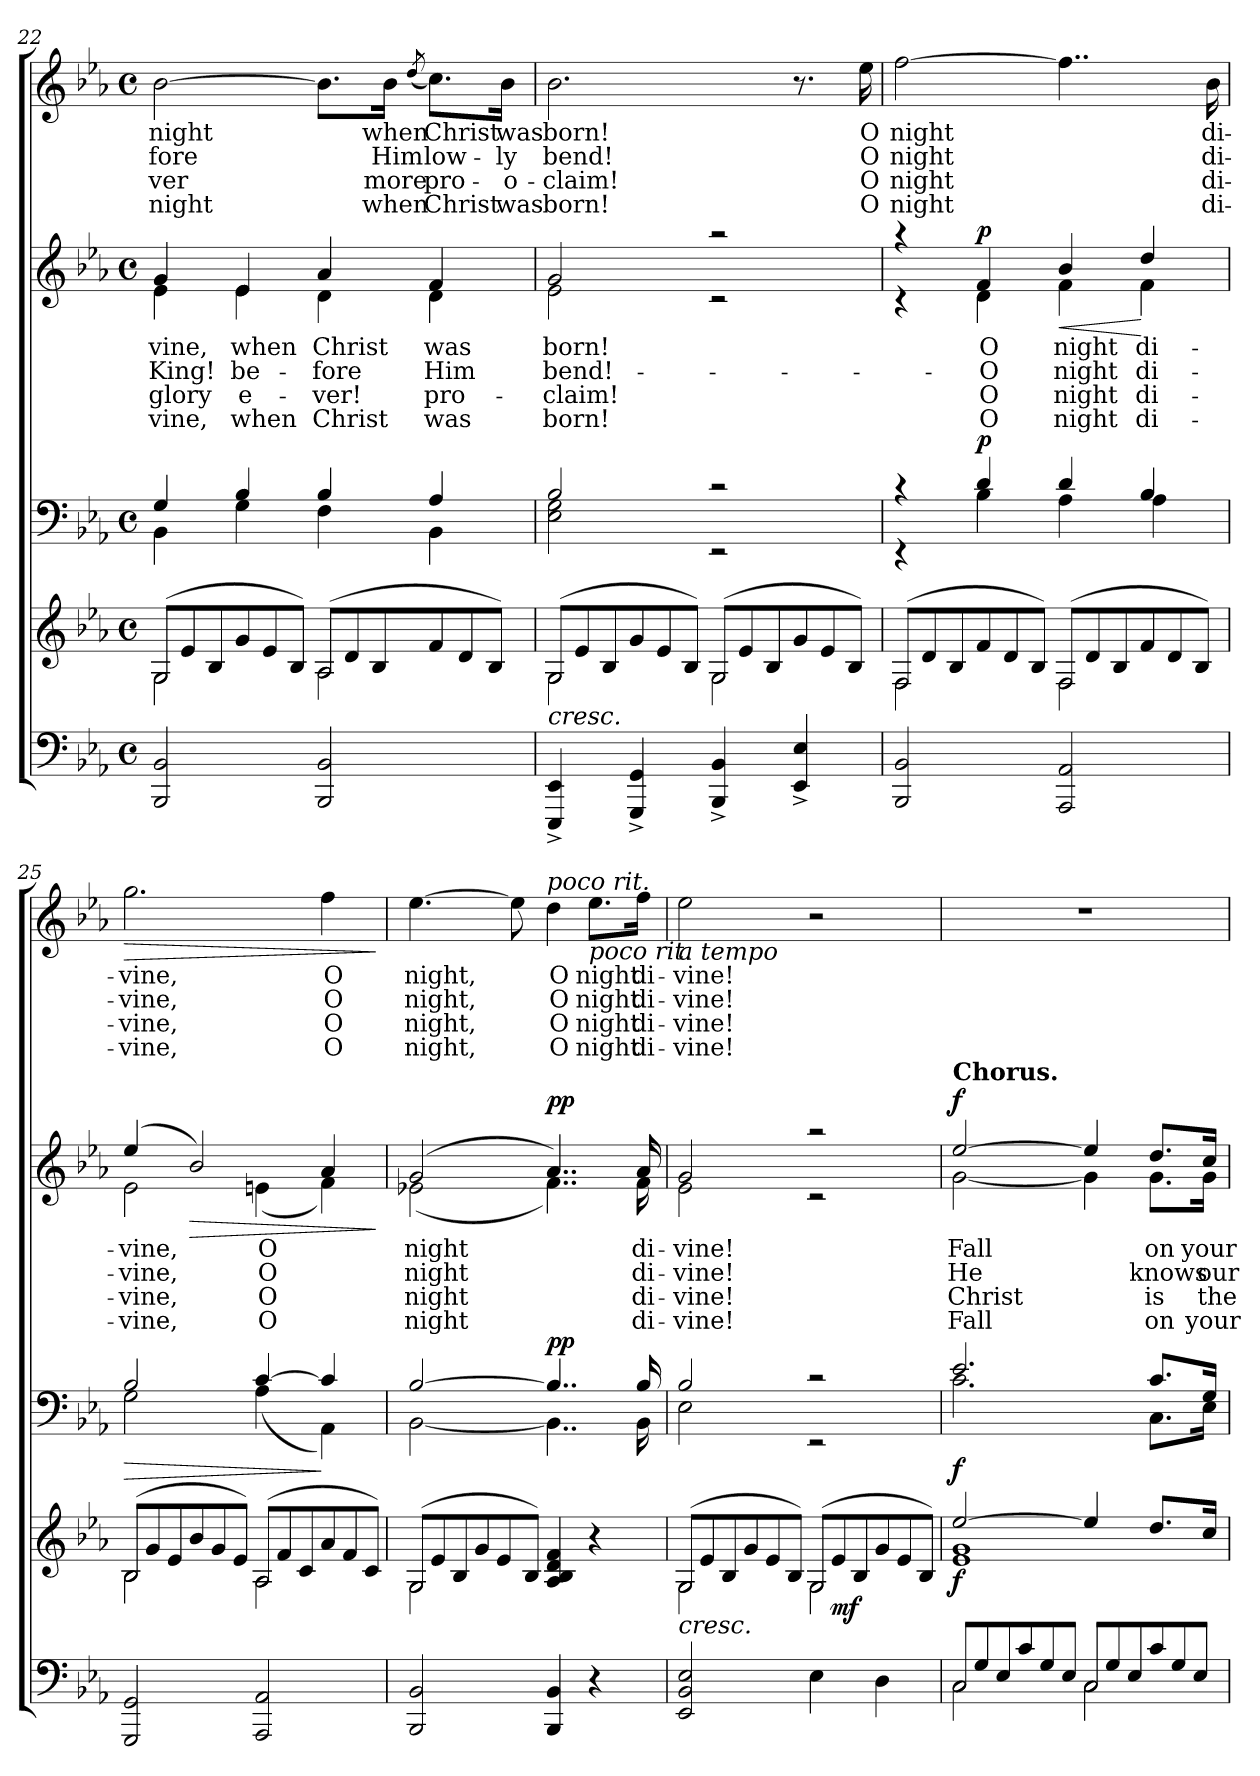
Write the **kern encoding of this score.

**kern	**kern	**dynam	**kern	**dynam	**kern	**text	**text	**text	**text	**dynam	**kern	**text	**text	**text	**text	**dynam
*part4	*part4	*part4	*part3	*part3	*part2	*part2	*part2	*part2	*part2	*part2	*part1	*part1	*part1	*part1	*part1	*part1
*staff5	*staff4	*staff4/5	*staff3	*staff3	*staff2	*staff2	*staff2	*staff2	*staff2	*staff2	*staff1	*staff1	*staff1	*staff1	*staff1	*staff1
!!LO:PB:g=z
*clefF4	*clefG2	*	*clefF4	*	*clefG2	*	*	*	*	*	*clefG2	*	*	*	*	*
*k[b-e-a-]	*k[b-e-a-]	*	*k[b-e-a-]	*	*k[b-e-a-]	*	*	*	*	*	*k[b-e-a-]	*	*	*	*	*
*E-:	*E-:	*	*E-:	*	*E-:	*	*	*	*	*	*E-:	*	*	*	*	*
*M4/4	*M4/4	*	*M4/4	*	*M4/4	*	*	*	*	*	*M4/4	*	*	*	*	*
*met(c)	*met(c)	*	*met(c)	*	*met(c)	*	*	*	*	*	*met(c)	*	*	*	*	*
*	*Xtuplet	*	*	*	*	*	*	*	*	*	*	*	*	*	*	*
=22	=22	=22	=22	=22	=22	=22	=22	=22	=22	=22	=22	=22	=22	=22	=22	=22
*	*^	*	*	*	*	*	*	*	*	*	*	*	*	*	*	*
!	!LO:N:head=open	!LO:N:head=open	!	!	!	!	!LO:LY:b	!LO:LY:b	!LO:LY:b	!LO:LY:b	!	!	!LO:LY:b	!LO:LY:b	!LO:LY:b	!LO:LY:b	!
*	*	*	*	*^	*	*^	*	*	*	*	*	*	*	*	*	*	*
2BBB-/ 2BB-/	(>12G/L	4G\	.	4G/	4BB-\	.	4g/	4e-\	-vine,	King!	glory	-vine,	.	[2b-\	night	-fore	-ver	night	.
.	12e-/	.	.	.	.	.	.	.	.	.	.	.	.	.	.	.	.	.	.
.	12B-/	.	.	.	.	.	.	.	.	.	.	.	.	.	.	.	.	.	.
!	!	!	!	!	!	!	!	!	!LO:LY:b	!LO:LY:b	!LO:LY:b	!LO:LY:b	!	!	!	!	!	!	!
.	12g/	4ryy	.	4B-/	4G\	.	4e-/	4e-\	when	be-	e-	when	.	.	.	.	.	.	.
.	12e-/	.	.	.	.	.	.	.	.	.	.	.	.	.	.	.	.	.	.
.	12B-/J)	.	.	.	.	.	.	.	.	.	.	.	.	.	.	.	.	.	.
!	!LO:N:head=open	!LO:N:head=open	!	!	!	!	!	!	!LO:LY:b	!LO:LY:b	!LO:LY:b	!LO:LY:b	!	!	!	!	!	!	!
2BBB-/ 2BB-/	(>12A-/L	4A-\	.	4B-/	4F\	.	4a-/	4d\	Christ	-fore	-ver!	Christ	.	8.b-\L]	.	.	.	.	.
.	12d/	.	.	.	.	.	.	.	.	.	.	.	.	.	.	.	.	.	.
.	12B-/	.	.	.	.	.	.	.	.	.	.	.	.	.	.	.	.	.	.
!	!	!	!	!	!	!	!	!	!	!	!	!	!	!	!LO:LY:b	!LO:LY:b	!LO:LY:b	!LO:LY:b	!
.	.	.	.	.	.	.	.	.	.	.	.	.	.	16b-\Jk	when	Him	more	when	.
.	.	.	.	.	.	.	.	.	.	.	.	.	.	(<8qdd/	.	.	.	.	.
!	!	!	!	!	!	!	!	!	!LO:LY:b	!LO:LY:b	!LO:LY:b	!LO:LY:b	!	!	!LO:LY:b	!LO:LY:b	!LO:LY:b	!LO:LY:b	!
.	12f/	4ryy	.	4A-/	4BB-\	.	4f/	4d\	was	Him	pro-	was	.	8.cc\L)	Christ	low-	pro-	Christ	.
.	12d/	.	.	.	.	.	.	.	.	.	.	.	.	.	.	.	.	.	.
.	12B-/J)	.	.	.	.	.	.	.	.	.	.	.	.	.	.	.	.	.	.
!	!	!	!	!	!	!	!	!	!	!	!	!	!	!	!LO:LY:b	!LO:LY:b	!LO:LY:b	!LO:LY:b	!
.	.	.	.	.	.	.	.	.	.	.	.	.	.	16b-\Jk	was	-ly	-o-	was	.
=23	=23	=23	=23	=23	=23	=23	=23	=23	=23	=23	=23	=23	=23	=23	=23	=23	=23	=23	=23
!	!LO:TX:b:i:t=cresc.	!	!	!	!	!	!	!	!	!	!	!	!	!	!	!	!	!	!
!	!LO:N:head=open	!LO:N:head=open	!	!	!	!	!	!	!LO:LY:b	!LO:LY:b	!LO:LY:b	!LO:LY:b	!	!	!LO:LY:b	!LO:LY:b	!LO:LY:b	!LO:LY:b	!
4EEE-/^< 4EE-/^<	(>12G/L	4G\	.	2B-/	2E-\ 2G\	.	2g/	2e-\	born!	bend!-	-claim!	born!	.	2.b-\	born!	bend!	-claim!	born!	.
.	12e-/	.	.	.	.	.	.	.	.	.	.	.	.	.	.	.	.	.	.
.	12B-/	.	.	.	.	.	.	.	.	.	.	.	.	.	.	.	.	.	.
4GGG/^< 4GG/^<	12g/	4ryy	.	.	.	.	.	.	.	.	.	.	.	.	.	.	.	.	.
.	12e-/	.	.	.	.	.	.	.	.	.	.	.	.	.	.	.	.	.	.
.	12B-/J)	.	.	.	.	.	.	.	.	.	.	.	.	.	.	.	.	.	.
!	!LO:N:head=open	!LO:N:head=open	!	!	!	!	!	!	!	!	!	!	!	!	!	!	!	!	!
4BBB-/^< 4BB-/^<	(>12G/L	4G\	.	2rc	2rEE	.	2raa	2rc	.	.	.	.	.	.	.	.	.	.	.
.	12e-/	.	.	.	.	.	.	.	.	.	.	.	.	.	.	.	.	.	.
.	12B-/	.	.	.	.	.	.	.	.	.	.	.	.	.	.	.	.	.	.
4EE-/^< 4E-/^<	12g/	4ryy	.	.	.	.	.	.	.	.	.	.	.	8.r	.	.	.	.	.
.	12e-/	.	.	.	.	.	.	.	.	.	.	.	.	.	.	.	.	.	.
.	12B-/J)	.	.	.	.	.	.	.	.	.	.	.	.	.	.	.	.	.	.
!	!	!	!	!	!	!	!	!	!	!	!	!	!	!	!LO:LY:b	!LO:LY:b	!LO:LY:b	!LO:LY:b	!
.	.	.	.	.	.	.	.	.	.	.	.	.	.	16ee-\	O	O	O	O	.
=24	=24	=24	=24	=24	=24	=24	=24	=24	=24	=24	=24	=24	=24	=24	=24	=24	=24	=24	=24
!	!LO:N:head=open	!LO:N:head=open	!	!	!	!	!	!	!	!	!	!	!	!	!LO:LY:b	!LO:LY:b	!LO:LY:b	!LO:LY:b	!
2BBB-/ 2BB-/	(>12F/L	4F\	.	4rc	4rEE	.	4raa	4rc	.	.	.	.	.	[2ff\	night	night	night	night	.
.	12d/	.	.	.	.	.	.	.	.	.	.	.	.	.	.	.	.	.	.
.	12B-/	.	.	.	.	.	.	.	.	.	.	.	.	.	.	.	.	.	.
!	!	!	!	!	!	!LO:DY:a	!	!	!LO:LY:b	!LO:LY:b	!LO:LY:b	!LO:LY:b	!LO:DY:b	!	!	!	!	!	!
.	12f/	4ryy	.	4d/	4B-\	p	4f/	4d\	O	-O	O	O	p	.	.	.	.	.	.
.	12d/	.	.	.	.	.	.	.	.	.	.	.	.	.	.	.	.	.	.
.	12B-/J)	.	.	.	.	.	.	.	.	.	.	.	.	.	.	.	.	.	.
!	!LO:N:head=open	!LO:N:head=open	!	!	!	!	!	!	!LO:LY:b	!LO:LY:b	!LO:LY:b	!LO:LY:b	!LO:HP:b	!	!	!	!	!	!
2AAA-/ 2AA-/	(>12F/L	4F\	.	4d/	4A-\	.	4b-/	4f\	night	night	night	night	<	4..ff\]	.	.	.	.	.
.	12d/	.	.	.	.	.	.	.	.	.	.	.	.	.	.	.	.	.	.
.	12B-/	.	.	.	.	.	.	.	.	.	.	.	.	.	.	.	.	.	.
!	!	!	!	!	!	!	!	!	!LO:LY:b	!LO:LY:b	!LO:LY:b	!LO:LY:b	!	!	!	!	!	!	!
.	12f/	4ryy	.	4B-/	4A-\	.	4dd/	4f\	di-	di-	di-	di-	[	.	.	.	.	.	.
.	12d/	.	.	.	.	.	.	.	.	.	.	.	.	.	.	.	.	.	.
.	12B-/J)	.	.	.	.	.	.	.	.	.	.	.	.	.	.	.	.	.	.
!	!	!	!	!	!	!	!	!	!	!	!	!	!	!	!LO:LY:b	!LO:LY:b	!LO:LY:b	!LO:LY:b	!
.	.	.	.	.	.	.	.	.	.	.	.	.	.	16b-\	di-	di-	di-	di-	.
!!LO:LB:g=z
=25	=25	=25	=25	=25	=25	=25	=25	=25	=25	=25	=25	=25	=25	=25	=25	=25	=25	=25	=25
!	!LO:N:head=open	!LO:N:head=open	!	!	!	!LO:HP:b	!	!	!LO:LY:b	!LO:LY:b	!LO:LY:b	!LO:LY:b	!	!	!LO:LY:b	!LO:LY:b	!LO:LY:b	!LO:LY:b	!LO:HP:b
2GGG/ 2GG/	(>12B-/L	4B-\	.	2B-/	2G\	>	(>4ee-/	2e-\	-vine,	-vine,	-vine,	-vine,	.	2.gg\	-vine,	-vine,	-vine,	-vine,	>
.	12g/	.	.	.	.	.	.	.	.	.	.	.	.	.	.	.	.	.	.
.	12e-/	.	.	.	.	.	.	.	.	.	.	.	.	.	.	.	.	.	.
!	!	!	!	!	!	!	!	!	!	!	!	!	!LO:HP:b	!	!	!	!	!	!
.	12b-/	4ryy	.	.	.	.	2b-/)	.	.	.	.	.	>	.	.	.	.	.	.
.	12g/	.	.	.	.	.	.	.	.	.	.	.	.	.	.	.	.	.	.
.	12e-/J)	.	.	.	.	.	.	.	.	.	.	.	.	.	.	.	.	.	.
!	!LO:N:head=open	!LO:N:head=open	!	!	!	!	!	!	!LO:LY:b	!LO:LY:b	!LO:LY:b	!LO:LY:b	!	!	!	!	!	!	!
2AAA-/ 2AA-/	(>12A-/L	4A-\	.	[>4c/	(<4A-\	.	.	(<4en\	O	O	O	O	.	.	.	.	.	.	.
.	12f/	.	.	.	.	.	.	.	.	.	.	.	.	.	.	.	.	.	.
.	12c/	.	.	.	.	.	.	.	.	.	.	.	.	.	.	.	.	.	.
!	!	!	!	!	!	!	!	!	!	!	!	!	!	!	!LO:LY:b	!LO:LY:b	!LO:LY:b	!LO:LY:b	!
.	12a-/	4ryy	.	4c/]	4AA-\)	]	4a-/	4f\)	.	.	.	.	.	4ff\	O	O	O	O	.
.	12f/	.	.	.	.	.	.	.	.	.	.	.	.	.	.	.	.	.	.
.	12c/J)	.	.	.	.	.	.	.	.	.	.	.	.	.	.	.	.	.	.
*	*v	*v	*	*	*	*	*v	*v	*	*	*	*	*	*	*	*	*	*	*
*	*	*	*v	*v	*	*	*	*	*	*	*	*	*	*	*	*	*
.	.	.	.	.	.	.	.	.	.	]	.	.	.	.	.	]
=26	=26	=26	=26	=26	=26	=26	=26	=26	=26	=26	=26	=26	=26	=26	=26	=26
*	*^	*	*	*	*	*	*	*	*	*	*	*	*	*	*	*
!	!LO:N:head=open	!LO:N:head=open	!	!	!	!	!LO:LY:b	!LO:LY:b	!LO:LY:b	!LO:LY:b	!	!	!LO:LY:b	!LO:LY:b	!LO:LY:b	!LO:LY:b	!
*	*	*	*	*^	*	*^	*	*	*	*	*	*	*	*	*	*	*
2BBB-/ 2BB-/	(>12G/L	4G\	.	[>2B-/	[<2BB-\	.	(>2g/	(<2e-X\	night	night	night	night	.	[4.ee-\	night,	night,	night,	night,	.
.	12e-/	.	.	.	.	.	.	.	.	.	.	.	.	.	.	.	.	.	.
.	12B-/	.	.	.	.	.	.	.	.	.	.	.	.	.	.	.	.	.	.
.	12g/	4ryy	.	.	.	.	.	.	.	.	.	.	.	.	.	.	.	.	.
.	12e-/	.	.	.	.	.	.	.	.	.	.	.	.	.	.	.	.	.	.
.	.	.	.	.	.	.	.	.	.	.	.	.	.	8ee-\]	.	.	.	.	.
.	12B-/J)	.	.	.	.	.	.	.	.	.	.	.	.	.	.	.	.	.	.
!	!	!	!	!	!	!	!	!	!	!	!	!	!	!LO:TX:a:i:t=poco rit.	!	!	!	!	!
!	!	!	!	!	!	!LO:DY:a	!	!	!	!	!	!	!LO:DY:a	!	!LO:LY:b	!LO:LY:b	!LO:LY:b	!LO:LY:b	!
4BBB-/ 4BB-/	4A-/ 4B-/ 4d/ 4f/	2ryy	.	4..B-/]	4..BB-\]	pp	4..a-/)	4..f\)	.	.	.	.	pp	4dd\	O	O	O	O	.
!	!	!	!	!	!	!	!	!	!	!	!	!	!	!LO:TX:b:i:t=poco rit.	!	!	!	!	!
!	!	!	!	!	!	!	!	!	!	!	!	!	!	!	!LO:LY:b	!LO:LY:b	!LO:LY:b	!LO:LY:b	!
4r	4r	.	.	.	.	.	.	.	.	.	.	.	.	8.ee-\L	night	night	night	night	.
!	!	!	!	!	!	!	!	!	!LO:LY:b	!LO:LY:b	!LO:LY:b	!LO:LY:b	!	!	!LO:LY:b	!LO:LY:b	!LO:LY:b	!LO:LY:b	!
.	.	.	.	16B-/	16BB-\	.	16a-/	16f\	di-	di-	di-	di-	.	16ff\Jk	di-	di-	di-	di-	.
=27	=27	=27	=27	=27	=27	=27	=27	=27	=27	=27	=27	=27	=27	=27	=27	=27	=27	=27	=27
!	!	!	!	!	!	!	!	!	!	!	!	!	!	!LO:TX:b:i:t=a tempo	!	!	!	!	!
!	!LO:TX:b:i:t=cresc.	!	!	!	!	!	!	!	!	!	!	!	!	!	!	!	!	!	!
!	!LO:N:head=open	!LO:N:head=open	!	!	!	!	!	!	!LO:LY:b	!LO:LY:b	!LO:LY:b	!LO:LY:b	!	!	!LO:LY:b	!LO:LY:b	!LO:LY:b	!LO:LY:b	!
2EE-/ 2BB-/ 2E-/	(>12G/L	4G\	.	2B-/	2E-\	.	2g/	2e-\	-vine!	-vine!	-vine!	-vine!	.	2ee-\	-vine!	-vine!	-vine!	-vine!	.
.	12e-/	.	.	.	.	.	.	.	.	.	.	.	.	.	.	.	.	.	.
.	12B-/	.	.	.	.	.	.	.	.	.	.	.	.	.	.	.	.	.	.
.	12g/	4ryy	.	.	.	.	.	.	.	.	.	.	.	.	.	.	.	.	.
.	12e-/	.	.	.	.	.	.	.	.	.	.	.	.	.	.	.	.	.	.
.	12B-/J)	.	.	.	.	.	.	.	.	.	.	.	.	.	.	.	.	.	.
!	!LO:N:head=open	!LO:N:head=open	!	!	!	!	!	!	!	!	!	!	!	!	!	!	!	!	!
4E-\	(>12G/L	4G\	.	2rc	2rEE	.	2raa	2rc	.	.	.	.	.	2r	.	.	.	.	.
!	!	!	!LO:DY:b	!	!	!	!	!	!	!	!	!	!	!	!	!	!	!	!
.	12e-/	.	mf	.	.	.	.	.	.	.	.	.	.	.	.	.	.	.	.
.	12B-/	.	.	.	.	.	.	.	.	.	.	.	.	.	.	.	.	.	.
4D\	12g/	4ryy	.	.	.	.	.	.	.	.	.	.	.	.	.	.	.	.	.
.	12e-/	.	.	.	.	.	.	.	.	.	.	.	.	.	.	.	.	.	.
.	12B-/J)	.	.	.	.	.	.	.	.	.	.	.	.	.	.	.	.	.	.
!!LO:PB:g=z
=28	=28	=28	=28	=28	=28	=28	=28	=28	=28	=28	=28	=28	=28	=28	=28	=28	=28	=28	=28
*Xtuplet	*	*	*	*	*	*	*	*	*	*	*	*	*	*	*	*	*	*	*
*^	*	*	*	*	*	*	*	*	*	*	*	*	*	*	*	*	*	*	*
!	!	!	!	!	!	!	!	!LO:TX:a:B:t=Chorus.	!	!	!	!	!	!	!	!	!	!	!	!
!LO:N:head=open	!LO:N:head=open	!	!	!LO:DY:b	!	!	!LO:DY:b	!	!	!LO:LY:b	!LO:LY:b	!LO:LY:b	!LO:LY:b	!LO:DY:b	!	!	!	!	!	!
12C/L	4C\	[>2ee-/	1e- 1g	f	2.e-/	2.c\	f	[>2ee-/	[<2g\	Fall	He	Christ	Fall	f	1r	.	.	.	.	.
12G/	.	.	.	.	.	.	.	.	.	.	.	.	.	.	.	.	.	.	.	.
12E-/	.	.	.	.	.	.	.	.	.	.	.	.	.	.	.	.	.	.	.	.
12c/	4ryy	.	.	.	.	.	.	.	.	.	.	.	.	.	.	.	.	.	.	.
12G/	.	.	.	.	.	.	.	.	.	.	.	.	.	.	.	.	.	.	.	.
12E-/J	.	.	.	.	.	.	.	.	.	.	.	.	.	.	.	.	.	.	.	.
!LO:N:head=open	!LO:N:head=open	!	!	!	!	!	!	!	!	!	!	!	!	!	!	!	!	!	!	!
12C/L	4C\	4ee-/]	.	.	.	.	.	4ee-/]	4g\]	.	.	.	.	.	.	.	.	.	.	.
12G/	.	.	.	.	.	.	.	.	.	.	.	.	.	.	.	.	.	.	.	.
12E-/	.	.	.	.	.	.	.	.	.	.	.	.	.	.	.	.	.	.	.	.
!	!	!	!	!	!	!	!	!	!	!LO:LY:b	!LO:LY:b	!LO:LY:b	!LO:LY:b	!	!	!	!	!	!	!
12c/	4ryy	8.dd/L	.	.	8.c/L	8.C\L	.	8.dd/L	8.g\L	on	knows	is	on	.	.	.	.	.	.	.
12G/	.	.	.	.	.	.	.	.	.	.	.	.	.	.	.	.	.	.	.	.
12E-/J	.	.	.	.	.	.	.	.	.	.	.	.	.	.	.	.	.	.	.	.
!	!	!	!	!	!	!	!	!	!	!LO:LY:b	!LO:LY:b	!LO:LY:b	!LO:LY:b	!	!	!	!	!	!	!
.	.	16cc/Jk	.	.	16G/Jk	16E-\Jk	.	16cc/Jk	16g\Jk	your	our	the	your	.	.	.	.	.	.	.
*v	*v	*	*	*	*v	*v	*	*v	*v	*	*	*	*	*	*	*	*	*	*	*
*	*v	*v	*	*	*	*	*	*	*	*	*	*	*	*	*	*	*
=	=	=	=	=	=	=	=	=	=	=	=	=	=	=	=	=
*-	*-	*-	*-	*-	*-	*-	*-	*-	*-	*-	*-	*-	*-	*-	*-	*-
